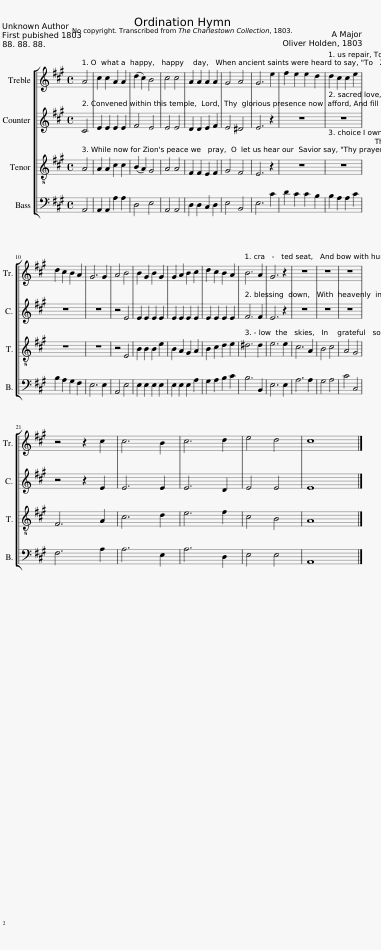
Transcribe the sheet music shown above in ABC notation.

X:1
%%score [ 1 2 3 4 ]
L:1/8
M:4/4
I:linebreak $
K:A
V:1 treble
V:2 treble
V:3 treble-8
V:4 bass
V:1
 A4 | c2 c2 A2 A2 | (d2 c2) B4 | c4 c4 | A2 A2 A2 A2 | %5
 G4 A4 | G6 e2 | f2 e2 e2 d2 | d2 c2 c2 e2 |$ d2 c2 B2 A2 | %10
 G6 G2 | A4 B4 | B2 G2 B2 G2 | G2 A2 B2 c2 | d2 c2 B2 A2 | %15
 B6 A2 | G6 z2 | z8 | z8 | z8 |$ %20
 z4 z2 c2 | c6 B2 | c6 d2 | e4 d4 | c8 |] %25
V:2
 C4 | E2 E2 E2 E2 | F4 E4 | E4 E4 | D2 D2 E2 F2 | %5
 E4 ^D4 | E6 z2 | z8 | z8 |$ z8 | %10
 z8 | z4 E4 | E2 E2 E2 E2 | E2 E2 E2 E2 | E2 E2 E2 E2 | %15
 F6 F2 | E6 z2 | z8 | z8 | z8 |$ %20
 z4 z2 E2 | E6 E2 | E6 D2 | E4 E4 | E8 |] %25
V:3
 A4 | A2 A2 c2 c2 | (B2 A2) G4 | A4 A4 | F2 F2 E2 F2 | %5
 G4 F4 | E6 z2 | z8 | z8 |$ z8 | %10
 z8 | z4 E4 | B2 B2 B2 e2 | B2 A2 G2 A2 | B2 c2 d2 e2 | %15
 ^d6 d2 | e6 e2 | c6 A2 | B4 c4 | A4 G4 |$ %20
 F6 A2 | c6 d2 | e6 f2 | c4 B4 | A8 |] %25
V:4
 A,,4 | A,,2 A,,2 A,2 A,2 | D,4 E,4 | A,,4 A,,4 | D,2 D,2 C,2 D,2 | %5
 E,4 B,,4 | E,6 C2 | D2 C2 C2 B,2 | B,2 A,2 A,2 C2 |$ B,2 A,2 G,2 F,2 | %10
 E,6 E,2 | A,,4 E,4 | E,2 E,2 E,2 E,2 | E,2 E,2 E,2 A,2 | G,2 A,2 B,2 C2 | %15
 B,6 B,,2 | E,6 E,2 | A,6 A,2 | G,4 A,4 | C4 C,4 |$ %20
 F,6 A,2 | A,6 E,2 | A,6 D,2 | E,4 E,4 | A,,8 |] %25
